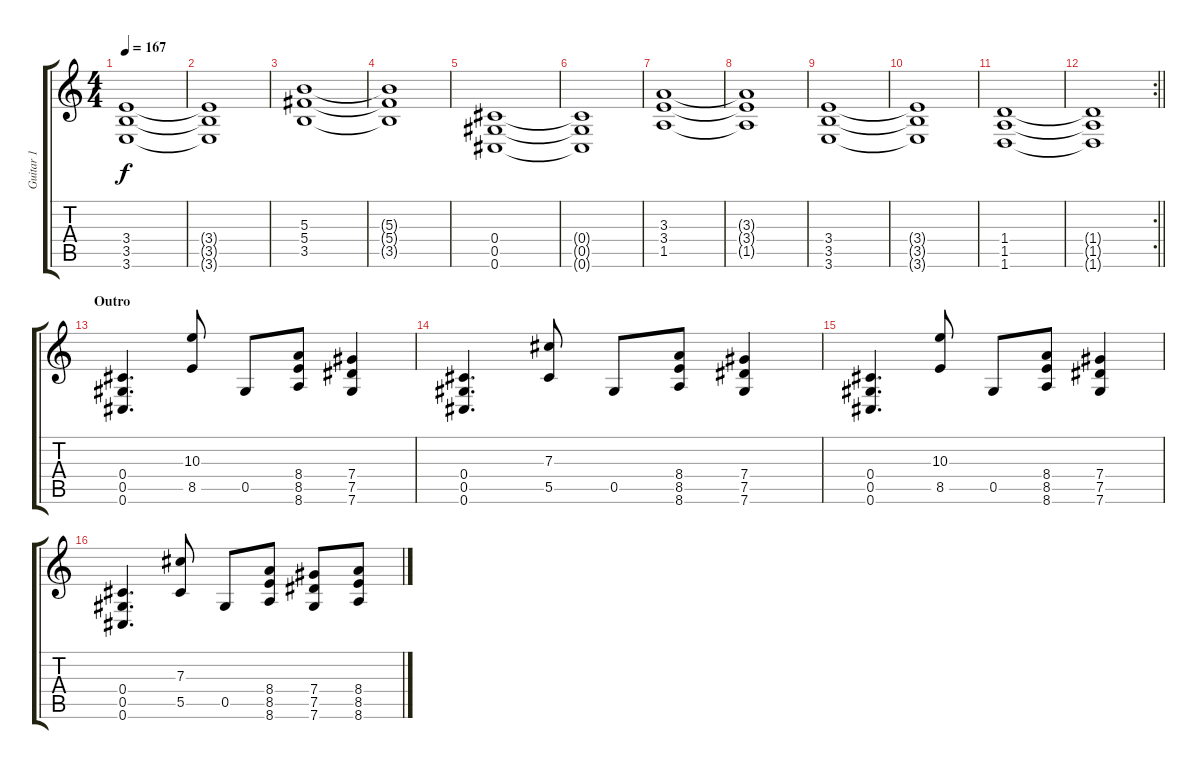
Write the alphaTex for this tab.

\track ("Guitar 1" "Guitar 1") {instrument distortionguitar}
\staff {score tabs}
\tuning (Eb4 Bb3 Gb3 Db3 Ab2 Db2) {hide}
\ts (4 4)
\tempo 167
\clef g2
\ks c
(3.4 3.5 3.6).1{dy f} |
(3.4{t} 3.5{t} 3.6{t}).1 |
(5.3 5.4 3.5).1 |
(5.3{t} 5.4{t} 3.5{t}).1 |
(0.4 0.5 0.6).1 |
(0.4{t} 0.5{t} 0.6{t}).1 |
(3.3 3.4 1.5).1 |
(3.3{t} 3.4{t} 1.5{t}).1 |
(3.4 3.5 3.6).1 |
(3.4{t} 3.5{t} 3.6{t}).1 |
(1.4 1.5 1.6).1 |
\rc 2
\barLineRight lightlight
(1.4{t} 1.5{t} 1.6{t}).1 |
\section ("" "Outro")
(0.4 0.5 0.6).4{d volume 13} (10.3 8.5).8 0.5.8 (8.4 8.5 8.6).8 (7.4 7.5 7.6).4 |
(0.4 0.5 0.6).4{d} (7.3 5.5).8 0.5.8 (8.4 8.5 8.6).8 (7.4 7.5 7.6).4 |
(0.4 0.5 0.6).4{d} (10.3 8.5).8 0.5.8 (8.4 8.5 8.6).8 (7.4 7.5 7.6).4 |
(0.4 0.5 0.6).4{d} (7.3 5.5).8 0.5.8 (8.4 8.5 8.6).8 (7.4 7.5 7.6).8 (8.4 8.5 8.6).8
